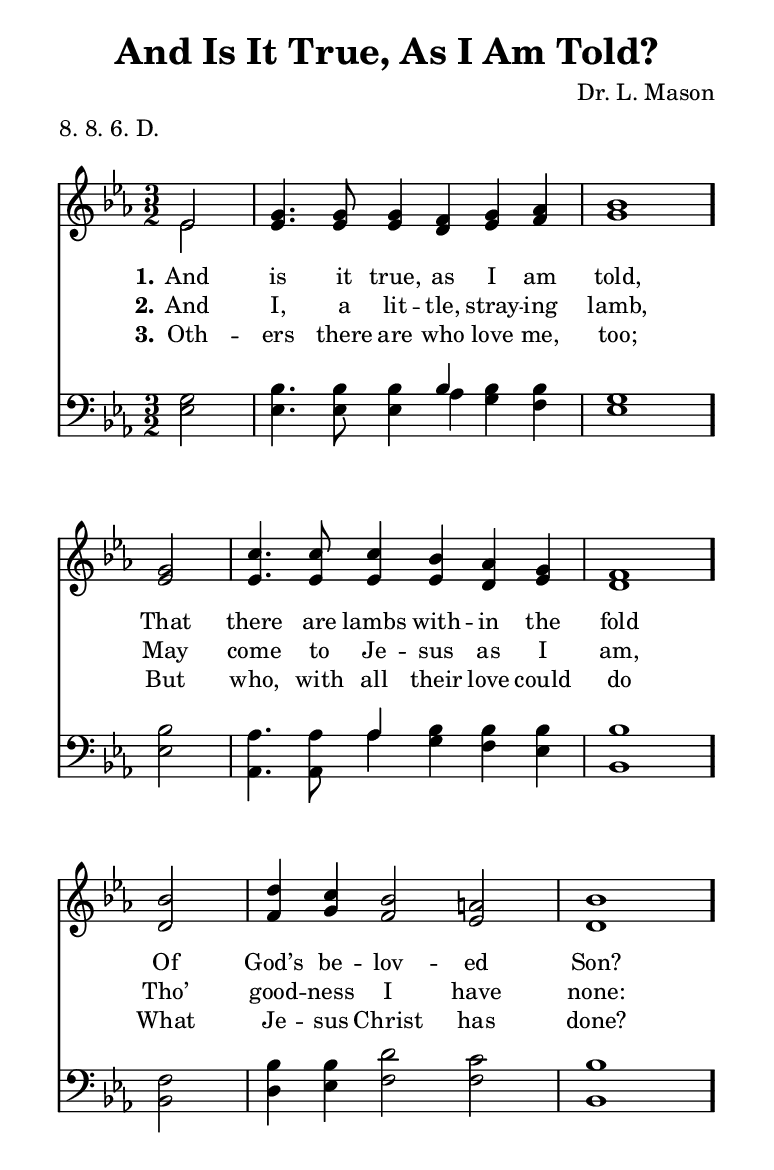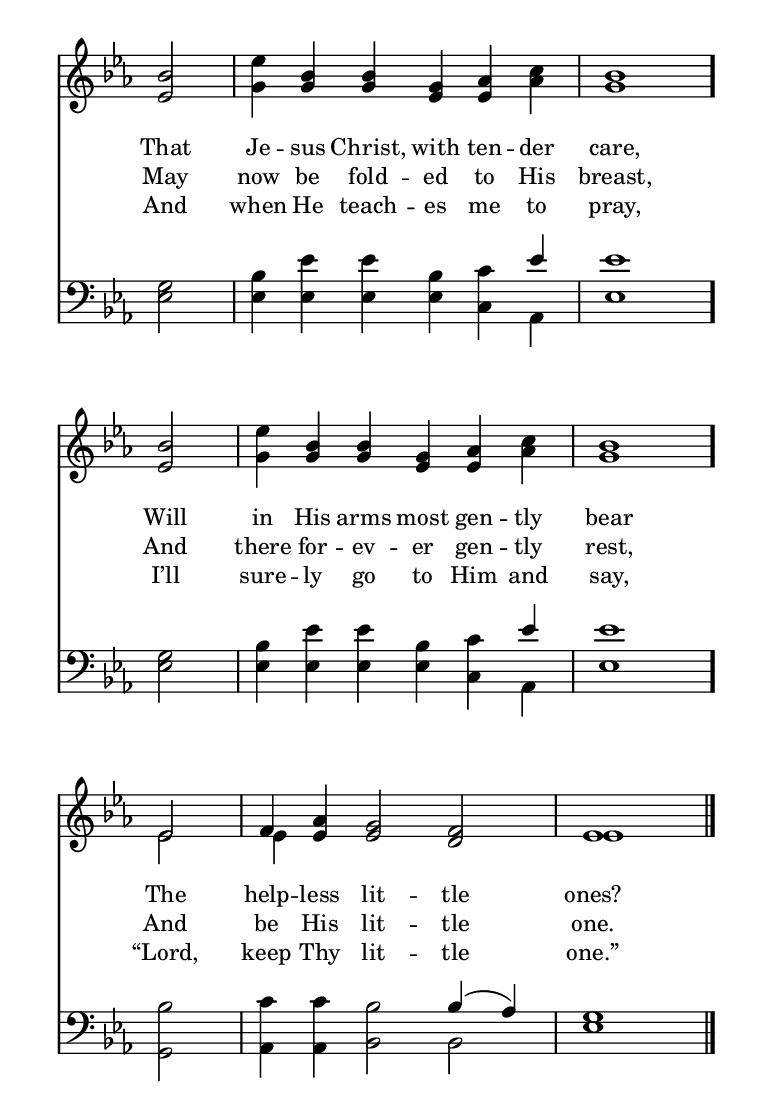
\include "common/global.ily"
\paper {
  \include "common/paper.ily"
  ragged-last-bottom = ##t
}

\header{
  %children
  hymnnumber = "321"
  title = "And Is It True, As I Am Told?"
  tunename = "Meribah" % similar to, but not identical to, EOG128
  meter = "8. 8. 6. D."
  poet = ""
  composer = "Dr. L. Mason"
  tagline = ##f
}

patternAA = { c2 | c4. c8 c4 c4 c4 c4 | c1 }

patternBA = { c2 | c4 c4 c2 c2 | c1 }
patternBB = { c2 | c4 c4 c2 c4( c4) | c1 }

patternCA = { c2 | c4 c4 c4 c4 c4 c4 | c1 }

global = {
  \include "common/overrides.ily"
  \override Staff.TimeSignature.style = #'numbered
  \time 3/2
  \override Score.MetronomeMark.transparent = ##t % hide all fermata changes too
  \tempo 4=120
  \key ees \major
  \partial 2
  \autoBeamOff
}

notesSoprano = {
\global
\relative c' {

  \changePitch \patternAA { ees | g g g f g aes | bes }
  \changePitch \patternAA { g | c c c bes aes g | f }
  \changePitch \patternBA { bes | d c bes a | bes }

  \changePitch \patternCA { bes | ees bes bes g aes c | bes }
  \changePitch \patternCA { bes | ees bes bes g aes c | bes }
  \changePitch \patternBA { ees, | f aes g f | ees }

  \bar "|."

}
}

notesAlto = {
\global
\relative e' {

  \changePitch \patternAA { ees | ees ees ees d ees f | g }
  \changePitch \patternAA { ees | ees ees ees ees d ees | d }
  \changePitch \patternBA { d | f g f ees | d }

  \changePitch \patternCA { ees | g g g ees ees aes | g }
  \changePitch \patternCA { ees | g g g ees ees aes | g }
  \changePitch \patternBA { ees | ees ees ees d | ees }

}
}

notesTenor = {
\global
\relative a {

  \changePitch \patternAA { g | bes bes bes bes bes bes | g }
  \changePitch \patternAA { bes | aes aes aes bes bes bes | bes }
  \changePitch \patternBA { f | bes bes d c | bes }

  \changePitch \patternCA { g | bes ees ees bes c ees | ees}
  \changePitch \patternCA { g, | bes ees ees bes c ees | ees}
  \changePitch \patternBB { bes | c c bes bes( aes) | g }

}
}

notesBass = {
\global
\relative f {

  \changePitch \patternAA { ees | ees ees ees aes g f | ees }
  \changePitch \patternAA { ees | aes, aes aes' g f ees | bes }
  \changePitch \patternBA { bes | d ees f f | bes, }

  \changePitch \patternCA { ees | ees ees ees ees c aes | ees' }
  \changePitch \patternCA { ees | ees ees ees ees c aes | ees' }
  \changePitch \patternBA { g, | aes aes bes bes | ees }

}
}

wordsA = \lyricmode {
\set stanza = "1."

And is it true, as I am told, \bar "."
That there are lambs with -- in the fold \bar "."
Of God’s be -- lov -- ed Son? \bar "."
That Je -- sus Christ, with ten -- der care, \bar "."
Will in His arms most gen -- tly bear \bar "."
The help -- less lit -- tle ones? \bar "."

}

wordsB = \lyricmode {
\set stanza = "2."

And I, a lit -- tle, stray -- ing lamb,
May come to Je -- sus as I am,
Tho’ good -- ness I have none:
May now be fold -- ed to His breast,
And there for -- ev -- er gen -- tly rest,
And be His lit -- tle one.

}

wordsC = \lyricmode {
\set stanza = "3."

Oth -- ers there are who love me, too;
But who, with all their love could do
What Je -- sus Christ has done?
And when He teach -- es me to pray,
I’ll sure -- ly go to Him and say,
“Lord, keep Thy lit -- tle one.”

}

\score {
  \context ChoirStaff <<
    \context Staff = upper <<
      \set Staff.autoBeaming = ##f
      \set ChoirStaff.systemStartDelimiter = #'SystemStartBar
      \set ChoirStaff.printPartCombineTexts = ##f
      \partcombine #'(2 . 9) \notesSoprano \notesAlto
      \context NullVoice = sopranos { \voiceOne << \notesSoprano >> }
      \context NullVoice = altos { \voiceTwo << \notesAlto >> }
      \context Lyrics = one   \lyricsto sopranos \wordsA
      \context Lyrics = two   \lyricsto sopranos \wordsB
      \context Lyrics = three \lyricsto sopranos \wordsC
    >>
    \context Staff = men <<
      \set Staff.autoBeaming = ##f
      \clef bass
      \set ChoirStaff.printPartCombineTexts = ##f
      \partcombine #'(2 . 9) \notesTenor \notesBass
      \context NullVoice = tenors { \voiceOne << \notesTenor >> }
      \context NullVoice = basses { \voiceTwo << \notesBass >> }
    >>
  >>
  \layout {
    \include "common/layout.ily"
  }
  \midi{
    \include "common/midi.ily"
  }
}

\version "2.19.49"  % necessary for upgrading to future LilyPond versions.

% vi:set et ts=2 sw=2 ai nocindent syntax=lilypond:
